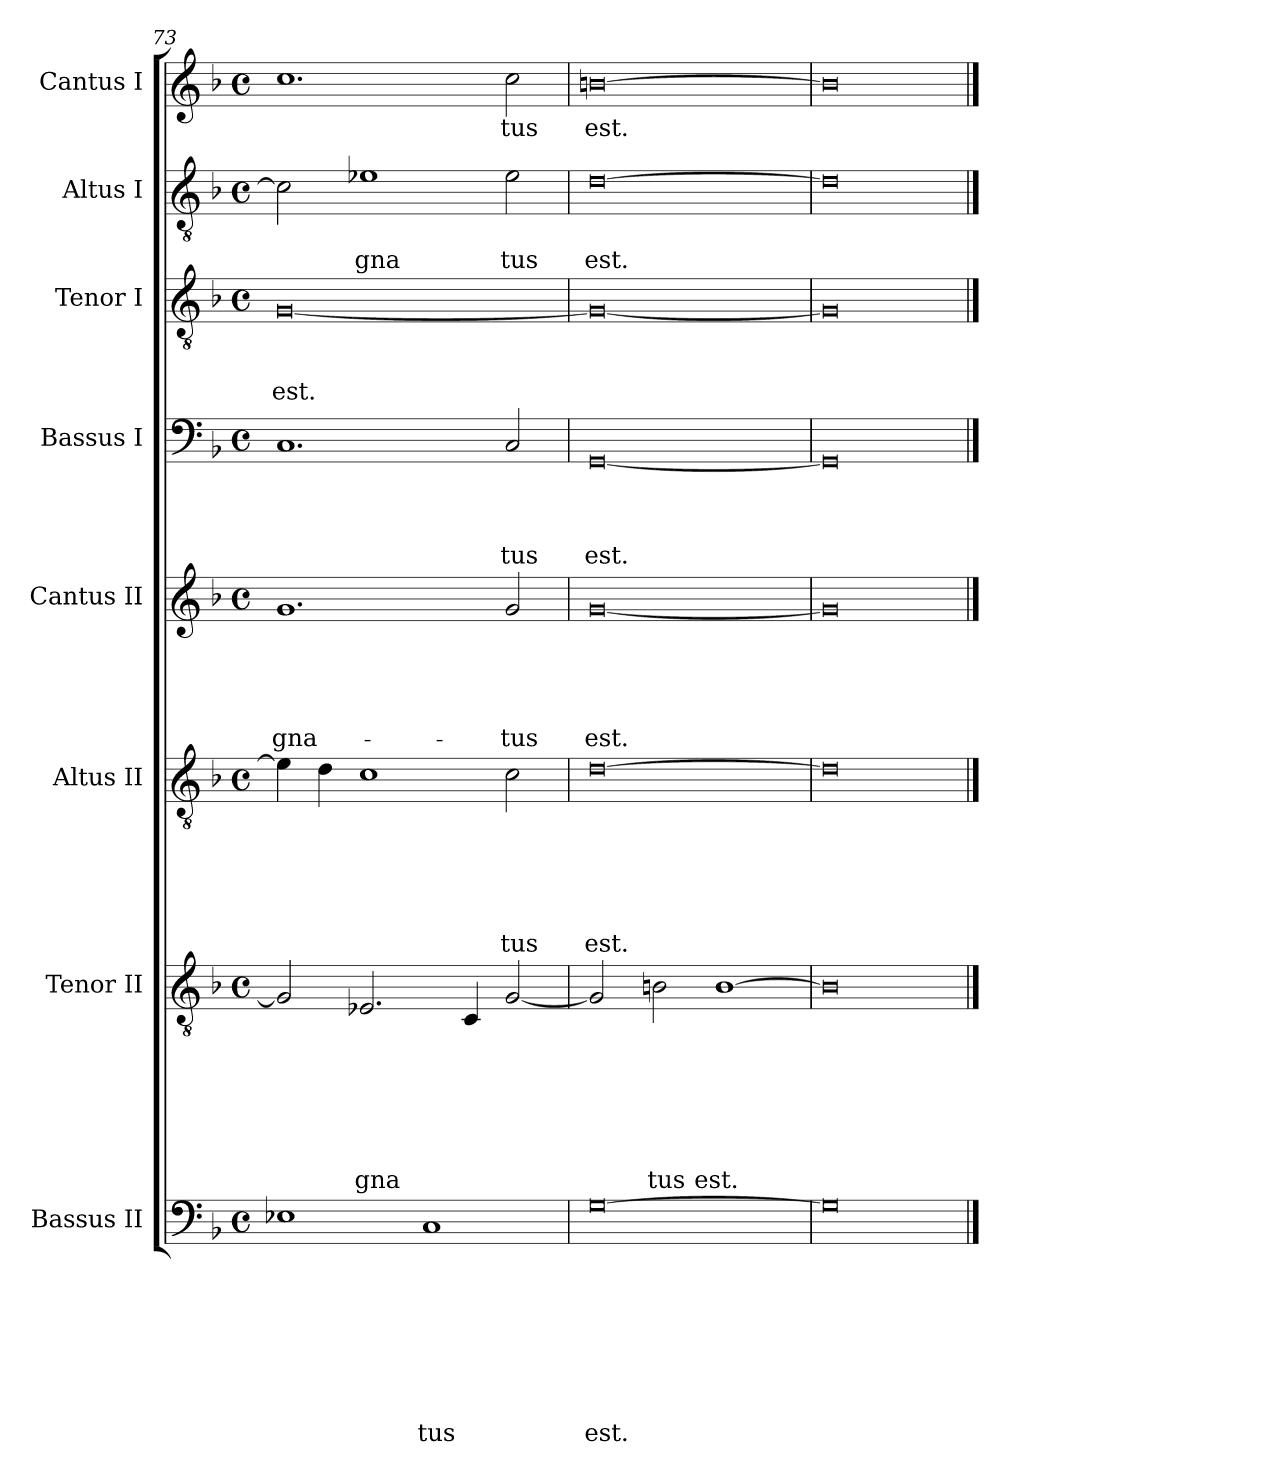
**kern	**text	**text	**text	**text	**text	**text	**text	**text	**kern	**text	**text	**text	**text	**text	**text	**text	**kern	**text	**text	**text	**text	**text	**text	**kern	**text	**text	**text	**text	**text	**kern	**text	**text	**text	**text	**kern	**text	**text	**text	**kern	**text	**text	**kern	**text
*part8	*part8	*part8	*part8	*part8	*part8	*part8	*part8	*part8	*part7	*part7	*part7	*part7	*part7	*part7	*part7	*part7	*part6	*part6	*part6	*part6	*part6	*part6	*part6	*part5	*part5	*part5	*part5	*part5	*part5	*part4	*part4	*part4	*part4	*part4	*part3	*part3	*part3	*part3	*part2	*part2	*part2	*part1	*part1
*staff8	*staff8	*staff8	*staff8	*staff8	*staff8	*staff8	*staff8	*staff8	*staff7	*staff7	*staff7	*staff7	*staff7	*staff7	*staff7	*staff7	*staff6	*staff6	*staff6	*staff6	*staff6	*staff6	*staff6	*staff5	*staff5	*staff5	*staff5	*staff5	*staff5	*staff4	*staff4	*staff4	*staff4	*staff4	*staff3	*staff3	*staff3	*staff3	*staff2	*staff2	*staff2	*staff1	*staff1
*I"Bassus II	*	*	*	*	*	*	*	*	*I"Tenor II	*	*	*	*	*	*	*	*I"Altus II	*	*	*	*	*	*	*I"Cantus II	*	*	*	*	*	*I"Bassus I	*	*	*	*	*I"Tenor I	*	*	*	*I"Altus I	*	*	*I"Cantus I	*
*clefF4	*	*	*	*	*	*	*	*	*clefGv2	*	*	*	*	*	*	*	*clefGv2	*	*	*	*	*	*	*clefG2	*	*	*	*	*	*clefF4	*	*	*	*	*clefGv2	*	*	*	*clefGv2	*	*	*clefG2	*
*k[b-]	*	*	*	*	*	*	*	*	*k[b-]	*	*	*	*	*	*	*	*k[b-]	*	*	*	*	*	*	*k[b-]	*	*	*	*	*	*k[b-]	*	*	*	*	*k[b-]	*	*	*	*k[b-]	*	*	*k[b-]	*
*F:	*	*	*	*	*	*	*	*	*F:	*	*	*	*	*	*	*	*F:	*	*	*	*	*	*	*F:	*	*	*	*	*	*F:	*	*	*	*	*F:	*	*	*	*F:	*	*	*F:	*
*M4/4	*	*	*	*	*	*	*	*	*M4/4	*	*	*	*	*	*	*	*M4/4	*	*	*	*	*	*	*M4/4	*	*	*	*	*	*M4/4	*	*	*	*	*M4/4	*	*	*	*M4/4	*	*	*M4/4	*
*met(c)	*	*	*	*	*	*	*	*	*met(c)	*	*	*	*	*	*	*	*met(c)	*	*	*	*	*	*	*met(c)	*	*	*	*	*	*met(c)	*	*	*	*	*met(c)	*	*	*	*met(c)	*	*	*met(c)	*
=73	=73	=73	=73	=73	=73	=73	=73	=73	=73	=73	=73	=73	=73	=73	=73	=73	=73	=73	=73	=73	=73	=73	=73	=73	=73	=73	=73	=73	=73	=73	=73	=73	=73	=73	=73	=73	=73	=73	=73	=73	=73	=73	=73
!	!	!	!	!	!	!	!	!	!	!	!	!	!	!	!	!	!	!	!	!	!	!	!	!	!	!	!	!	!LO:LY:b	!	!	!	!	!	!	!	!	!LO:LY:b	!	!	!	!	!
1E-X	.	.	.	.	.	.	.	.	2G/]	.	.	.	.	.	.	.	4e-\]	.	.	.	.	.	.	1.g	.	.	.	.	-gna-	1.C	.	.	.	.	[<0G	.	.	est.	2c\]	.	.	1.cc	.
.	.	.	.	.	.	.	.	.	.	.	.	.	.	.	.	.	4d\	.	.	.	.	.	.	.	.	.	.	.	.	.	.	.	.	.	.	.	.	.	.	.	.	.	.
!	!	!	!	!	!	!	!	!	!	!	!	!	!	!	!	!LO:LY:b	!	!	!	!	!	!	!	!	!	!	!	!	!	!	!	!	!	!	!	!	!	!	!	!	!LO:LY:b	!	!
.	.	.	.	.	.	.	.	.	2.E-X/	.	.	.	.	.	.	gna	1c	.	.	.	.	.	.	.	.	.	.	.	.	.	.	.	.	.	.	.	.	.	1e-X	.	gna	.	.
!	!	!	!	!	!	!	!	!LO:LY:b	!	!	!	!	!	!	!	!	!	!	!	!	!	!	!	!	!	!	!	!	!	!	!	!	!	!	!	!	!	!	!	!	!	!	!
1C	.	.	.	.	.	.	.	tus	.	.	.	.	.	.	.	.	.	.	.	.	.	.	.	.	.	.	.	.	.	.	.	.	.	.	.	.	.	.	.	.	.	.	.
.	.	.	.	.	.	.	.	.	4C/	.	.	.	.	.	.	.	.	.	.	.	.	.	.	.	.	.	.	.	.	.	.	.	.	.	.	.	.	.	.	.	.	.	.
!	!	!	!	!	!	!	!	!	!	!	!	!	!	!	!	!	!	!	!	!	!	!	!LO:LY:b	!	!	!	!	!	!LO:LY:b	!	!	!	!	!LO:LY:b	!	!	!	!	!	!	!LO:LY:b	!	!LO:LY:b
.	.	.	.	.	.	.	.	.	[<2G/	.	.	.	.	.	.	.	2c\	.	.	.	.	.	-tus	2g/	.	.	.	.	-tus	2C/	.	.	.	-tus	.	.	.	.	2e-\	.	tus	2cc\	tus
=74	=74	=74	=74	=74	=74	=74	=74	=74	=74	=74	=74	=74	=74	=74	=74	=74	=74	=74	=74	=74	=74	=74	=74	=74	=74	=74	=74	=74	=74	=74	=74	=74	=74	=74	=74	=74	=74	=74	=74	=74	=74	=74	=74
!	!	!	!	!	!	!	!	!LO:LY:b	!	!	!	!	!	!	!	!	!	!	!	!	!	!	!LO:LY:b	!	!	!	!	!	!LO:LY:b	!	!	!	!	!LO:LY:b	!	!	!	!	!	!	!LO:LY:b	!	!LO:LY:b
[>0G	.	.	.	.	.	.	.	est.	2G/]	.	.	.	.	.	.	.	[>0d	.	.	.	.	.	est.	[<0g	.	.	.	.	est.	[<0GG	.	.	.	est.	0G_	.	.	.	[>0d	.	est.	[>0bn	est.
!	!	!	!	!	!	!	!	!	!	!	!	!	!	!	!	!LO:LY:b	!	!	!	!	!	!	!	!	!	!	!	!	!	!	!	!	!	!	!	!	!	!	!	!	!	!	!
.	.	.	.	.	.	.	.	.	2Bn\	.	.	.	.	.	.	tus	.	.	.	.	.	.	.	.	.	.	.	.	.	.	.	.	.	.	.	.	.	.	.	.	.	.	.
!	!	!	!	!	!	!	!	!	!	!	!	!	!	!	!	!LO:LY:b	!	!	!	!	!	!	!	!	!	!	!	!	!	!	!	!	!	!	!	!	!	!	!	!	!	!	!
.	.	.	.	.	.	.	.	.	[>1B	.	.	.	.	.	.	est.	.	.	.	.	.	.	.	.	.	.	.	.	.	.	.	.	.	.	.	.	.	.	.	.	.	.	.
=75	=75	=75	=75	=75	=75	=75	=75	=75	=75	=75	=75	=75	=75	=75	=75	=75	=75	=75	=75	=75	=75	=75	=75	=75	=75	=75	=75	=75	=75	=75	=75	=75	=75	=75	=75	=75	=75	=75	=75	=75	=75	=75	=75
0G]	.	.	.	.	.	.	.	.	0B]	.	.	.	.	.	.	.	0d]	.	.	.	.	.	.	0g]	.	.	.	.	.	0GG]	.	.	.	.	0G]	.	.	.	0d]	.	.	0b]	.
==	==	==	==	==	==	==	==	==	==	==	==	==	==	==	==	==	==	==	==	==	==	==	==	==	==	==	==	==	==	==	==	==	==	==	==	==	==	==	==	==	==	==	==
*-	*-	*-	*-	*-	*-	*-	*-	*-	*-	*-	*-	*-	*-	*-	*-	*-	*-	*-	*-	*-	*-	*-	*-	*-	*-	*-	*-	*-	*-	*-	*-	*-	*-	*-	*-	*-	*-	*-	*-	*-	*-	*-	*-
